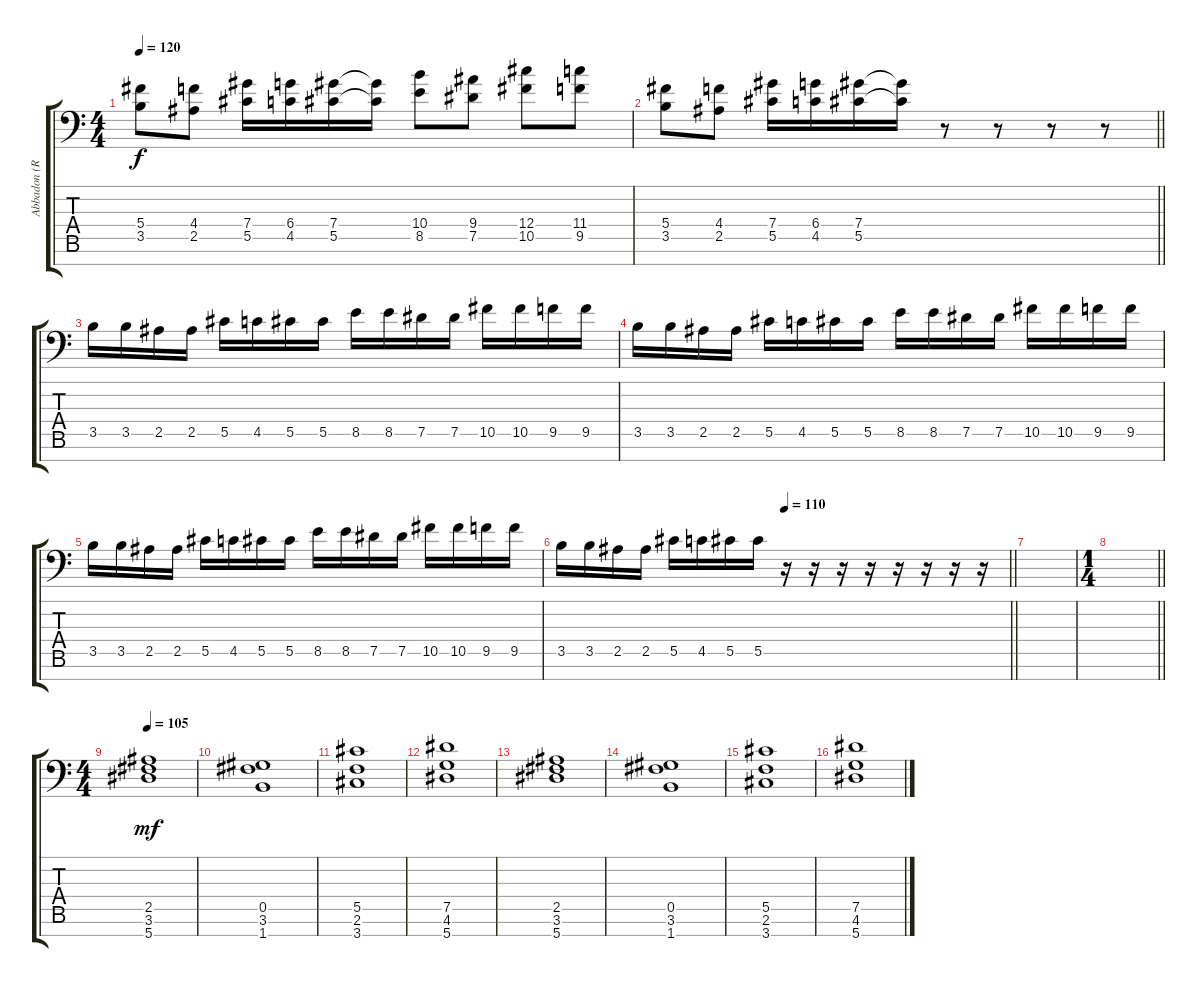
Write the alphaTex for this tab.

\track ("Abbadon (Rythm Guitar 1)" "Abbadon (R") {instrument distortionguitar}
\staff {score tabs}
\tuning (Eb4 Bb3 Gb3 Db3 Ab2 Eb2 Bb1) {hide}
\ts (4 4)
\tempo 120
\clef f4
\ks c
(5.4 3.5).8{dy f} (4.4 2.5).8 (7.4 5.5).16 (6.4 4.5).16 (7.4 5.5).16 (7.4{t} 5.5{t}).16 (10.4 8.5).8 (9.4 7.5).8 (12.4 10.5).8 (11.4 9.5).8 |
\barLineRight lightlight
(5.4 3.5).8 (4.4 2.5).8 (7.4 5.5).16 (6.4 4.5).16 (7.4 5.5).16 (7.4{t} 5.5{t}).16 r.8 r.8 r.8 r.8 |
3.5.16 3.5.16 2.5.16 2.5.16 5.5.16 4.5.16 5.5.16 5.5.16 8.5.16 8.5.16 7.5.16 7.5.16 10.5.16 10.5.16 9.5.16 9.5.16 |
3.5.16 3.5.16 2.5.16 2.5.16 5.5.16 4.5.16 5.5.16 5.5.16 8.5.16 8.5.16 7.5.16 7.5.16 10.5.16 10.5.16 9.5.16 9.5.16 |
3.5.16 3.5.16 2.5.16 2.5.16 5.5.16 4.5.16 5.5.16 5.5.16 8.5.16 8.5.16 7.5.16 7.5.16 10.5.16 10.5.16 9.5.16 9.5.16 |
\tempo (110 0.5)
\barLineRight lightlight
3.5.16 3.5.16 2.5.16 2.5.16 5.5.16 4.5.16 5.5.16 5.5.16 r.16 r.16 r.16 r.16 r.16 r.16 r.16 r.16 |
|
\ts (1 4)
\barLineRight lightlight
|
\ts (4 4)
\tempo 100
\tempo 105
(2.5 3.6 5.7).1{dy mf} |
(0.5 3.6 1.7).1 |
(5.5 2.6 3.7).1 |
(7.5 4.6 5.7).1 |
(2.5 3.6 5.7).1 |
(0.5 3.6 1.7).1 |
(5.5 2.6 3.7).1 |
(7.5 4.6 5.7).1
